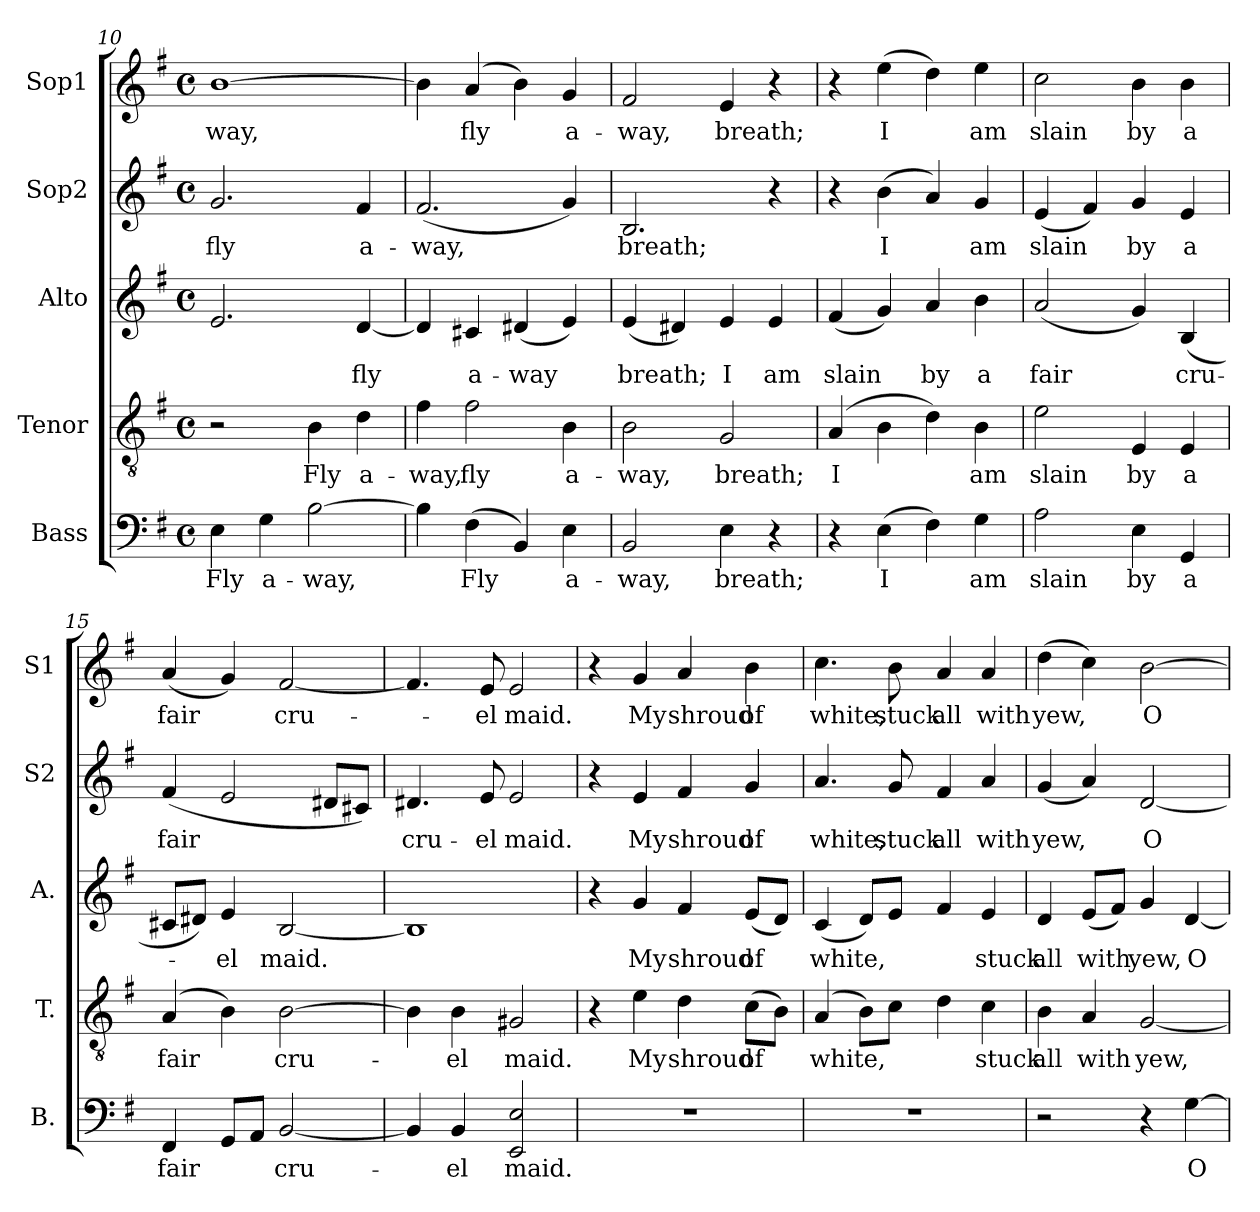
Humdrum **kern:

**kern	**text	**kern	**text	**kern	**text	**kern	**text	**kern	**text
*part5	*part5	*part4	*part4	*part3	*part3	*part2	*part2	*part1	*part1
*staff5	*staff5	*staff4	*staff4	*staff3	*staff3	*staff2	*staff2	*staff1	*staff1
*I"Bass	*	*I"Tenor	*	*I"Alto	*	*I"Sop2	*	*I"Sop1	*
*I'B.	*	*I'T.	*	*I'A.	*	*I'S2	*	*I'S1	*
*clefF4	*	*clefGv2	*	*clefG2	*	*clefG2	*	*clefG2	*
*k[f#]	*	*k[f#]	*	*k[f#]	*	*k[f#]	*	*k[f#]	*
*M4/4	*	*M4/4	*	*M4/4	*	*M4/4	*	*M4/4	*
*met(c)	*	*met(c)	*	*met(c)	*	*met(c)	*	*met(c)	*
=10	=10	=10	=10	=10	=10	=10	=10	=10	=10
!	!LO:LY:b	!	!	!	!	!	!LO:LY:b	!	!LO:LY:b
4E\	Fly	2r	.	2.e/	.	2.g/	fly	[1b	-way,
!	!LO:LY:b	!	!	!	!	!	!	!	!
4G\	a-	.	.	.	.	.	.	.	.
!	!LO:LY:b	!	!LO:LY:b	!	!	!	!	!	!
[2B\	-way,	4B\	Fly	.	.	.	.	.	.
!	!	!	!LO:LY:b	!	!LO:LY:b	!	!LO:LY:b	!	!
.	.	4d\	a-	[4d/	fly	4f#/	a-	.	.
=11	=11	=11	=11	=11	=11	=11	=11	=11	=11
!	!	!	!LO:LY:b	!	!	!	!LO:LY:b	!	!
4B\]	.	4f#\	-way,	4d/]	.	(2.f#/	-way,	4b\]	.
!	!LO:LY:b	!	!LO:LY:b	!	!LO:LY:b	!	!	!	!LO:LY:b
(4F#\	Fly	2f#\	fly	4c#X/	a-	.	.	(4a/	fly
!	!	!	!	!	!LO:LY:b	!	!	!	!
4BB/)	.	.	.	(4d#X/	-way	.	.	4b\)	.
!	!LO:LY:b	!	!LO:LY:b	!	!	!	!	!	!LO:LY:b
4E\	a-	4B\	a-	4e/)	.	4g/)	.	4g/	a-
=12	=12	=12	=12	=12	=12	=12	=12	=12	=12
!	!LO:LY:b	!	!LO:LY:b	!	!LO:LY:b	!	!LO:LY:b	!	!LO:LY:b
2BB/	-way,	2B\	-way,	(4e/	breath;	2.B/	breath;	2f#/	-way,
.	.	.	.	4d#X/)	.	.	.	.	.
!	!LO:LY:b	!	!LO:LY:b	!	!LO:LY:b	!	!	!	!LO:LY:b
4E\	breath;	2G/	breath;	4e/	I	.	.	4e/	breath;
!	!	!	!	!	!LO:LY:b	!	!	!	!
4r	.	.	.	4e/	am	4r	.	4r	.
=13	=13	=13	=13	=13	=13	=13	=13	=13	=13
!	!	!	!LO:LY:b	!	!LO:LY:b	!	!	!	!
4r	.	(4A/	I	(4f#/	slain	4r	.	4r	.
!	!LO:LY:b	!	!	!	!	!	!LO:LY:b	!	!LO:LY:b
(4E\	I	4B\	.	4g/)	.	(4b\	I	(4ee\	I
!	!	!	!	!	!LO:LY:b	!	!	!	!
4F#\)	.	4d\)	.	4a/	by	4a/)	.	4dd\)	.
!	!LO:LY:b	!	!LO:LY:b	!	!LO:LY:b	!	!LO:LY:b	!	!LO:LY:b
4G\	am	4B\	am	4b\	a	4g/	am	4ee\	am
!!LO:PB:g=z
=14	=14	=14	=14	=14	=14	=14	=14	=14	=14
!	!LO:LY:b	!	!LO:LY:b	!	!LO:LY:b	!	!LO:LY:b	!	!LO:LY:b
2A\	slain	2e\	slain	(2a/	fair	(4e/	slain	2cc\	slain
.	.	.	.	.	.	4f#/)	.	.	.
!	!LO:LY:b	!	!LO:LY:b	!	!	!	!LO:LY:b	!	!LO:LY:b
4E\	by	4E/	by	4g/)	.	4g/	by	4b\	by
!	!LO:LY:b	!	!LO:LY:b	!	!LO:LY:b	!	!LO:LY:b	!	!LO:LY:b
4GG/	a	4E/	a	(>4B/	cru-	4e/	a	4b\	a
=15	=15	=15	=15	=15	=15	=15	=15	=15	=15
!	!LO:LY:b	!	!LO:LY:b	!	!	!	!LO:LY:b	!	!LO:LY:b
4FF#/	fair	(4A/	fair	8c#X/L	.	(4f#/	fair	(4a/	fair
.	.	.	.	8d#X/J)	.	.	.	.	.
!	!	!	!	!	!LO:LY:b	!	!	!	!
8GG/L	.	4B\)	.	4e/	-el	2e/	.	4g/)	.
8AA/J	.	.	.	.	.	.	.	.	.
!	!LO:LY:b	!	!LO:LY:b	!	!LO:LY:b	!	!	!	!LO:LY:b
[2BB/	cru-	[2B\	cru-	[2B/	maid.	.	.	[2f#/	cru-
.	.	.	.	.	.	8d#X/L	.	.	.
.	.	.	.	.	.	8c#X/J)	.	.	.
=16	=16	=16	=16	=16	=16	=16	=16	=16	=16
!	!	!	!	!	!	!	!LO:LY:b	!	!
4BB/]	.	4B\]	.	1B]	.	4.d#X/	cru-	4.f#/]	.
!	!LO:LY:b	!	!LO:LY:b	!	!	!	!	!	!
4BB/	-el	4B\	-el	.	.	.	.	.	.
!	!	!	!	!	!	!	!LO:LY:b	!	!LO:LY:b
.	.	.	.	.	.	8e/	-el	8e/	-el
!	!LO:LY:b	!	!LO:LY:b	!	!	!	!LO:LY:b	!	!LO:LY:b
2EE/ 2E/	maid.	2G#X/	maid.	.	.	2e/	maid.	2e/	maid.
=17	=17	=17	=17	=17	=17	=17	=17	=17	=17
1r	.	4r	.	4r	.	4r	.	4r	.
!	!	!	!LO:LY:b	!	!LO:LY:b	!	!LO:LY:b	!	!LO:LY:b
.	.	4e\	My	4g/	My	4e/	My	4g/	My
!	!	!	!LO:LY:b	!	!LO:LY:b	!	!LO:LY:b	!	!LO:LY:b
.	.	4d\	shroud	4f#/	shroud	4f#/	shroud	4a/	shroud
!	!	!	!LO:LY:b	!	!LO:LY:b	!	!LO:LY:b	!	!LO:LY:b
.	.	(8c\L	of	(8e/L	of	4g/	of	4b\	of
.	.	8B\J)	.	8d/J)	.	.	.	.	.
=18	=18	=18	=18	=18	=18	=18	=18	=18	=18
!	!	!	!LO:LY:b	!	!LO:LY:b	!	!LO:LY:b	!	!LO:LY:b
1r	.	(>4A/	white,	(>4c/	white,	4.a/	white,	4.cc\	white,
.	.	8B\L)	.	8d/L)	.	.	.	.	.
!	!	!	!	!	!	!	!LO:LY:b	!	!LO:LY:b
.	.	8c\J	.	8e/J	.	8g/	stuck	8b\	stuck
!	!	!	!	!	!	!	!LO:LY:b	!	!LO:LY:b
.	.	4d\	.	4f#/	.	4f#/	all	4a/	all
!	!	!	!LO:LY:b	!	!LO:LY:b	!	!LO:LY:b	!	!LO:LY:b
.	.	4c\	stuck	4e/	stuck	4a/	with	4a/	with
=19	=19	=19	=19	=19	=19	=19	=19	=19	=19
!	!	!	!LO:LY:b	!	!LO:LY:b	!	!LO:LY:b	!	!LO:LY:b
2r	.	4B\	all	4d/	all	(4g/	yew,	(4dd\	yew,
!	!	!	!LO:LY:b	!	!LO:LY:b	!	!	!	!
.	.	4A/	with	(8e/L	with	4a/)	.	4cc\)	.
.	.	.	.	8f#/J)	.	.	.	.	.
!	!	!	!LO:LY:b	!	!LO:LY:b	!	!LO:LY:b	!	!LO:LY:b
4r	.	[2G/	yew,	4g/	yew,	[2d/	O	[2b\	O
!	!LO:LY:b	!	!	!	!LO:LY:b	!	!	!	!
[4G\	O	.	.	[4d/	O	.	.	.	.
=	=	=	=	=	=	=	=	=	=
*-	*-	*-	*-	*-	*-	*-	*-	*-	*-
